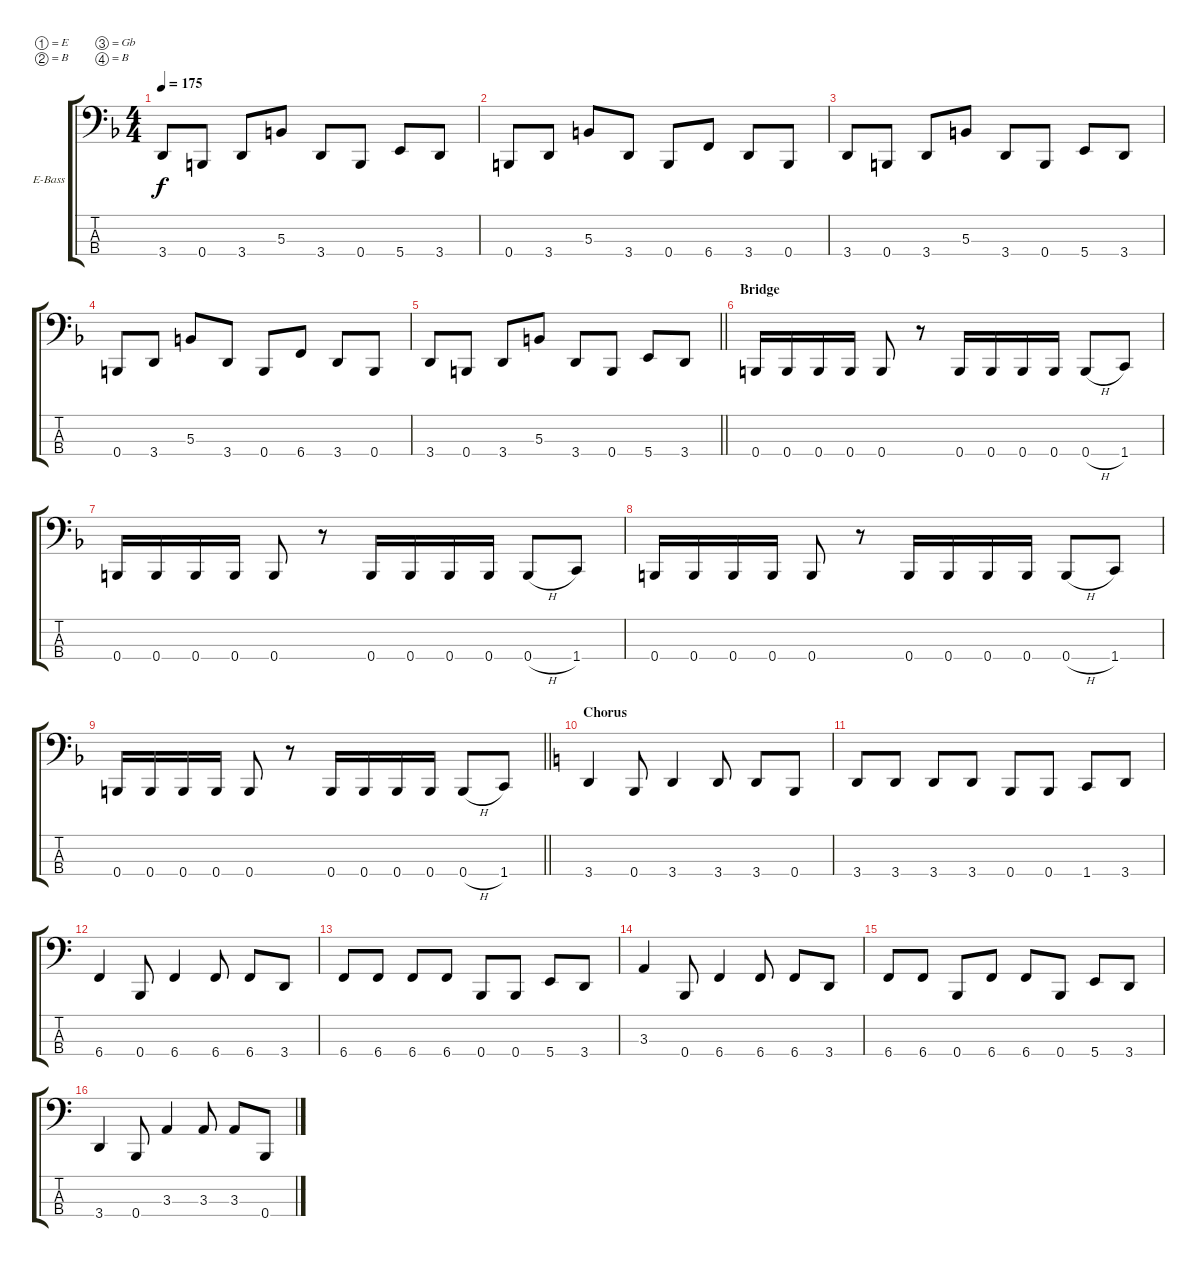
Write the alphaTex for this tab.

\bracketExtendMode groupsimilarinstruments
\firstSystemTrackNameOrientation horizontal
\otherSystemsTrackNameOrientation horizontal
\track ("Traccia 5" "E-Bass") {instrument electricbasspick}
\staff {score tabs}
\tuning (E2 B1 Gb1 B0)
\ts (4 4)
\tempo 175
\clef f4
\ks f
3.4.8{dy f} 0.4.8 3.4.8 5.3.8 3.4.8 0.4.8 5.4.8 3.4.8 |
0.4.8 3.4.8 5.3.8 3.4.8 0.4.8 6.4.8 3.4.8 0.4.8 |
3.4.8 0.4.8 3.4.8 5.3.8 3.4.8 0.4.8 5.4.8 3.4.8 |
0.4.8 3.4.8 5.3.8 3.4.8 0.4.8 6.4.8 3.4.8 0.4.8 |
\barLineRight lightlight
3.4.8 0.4.8 3.4.8 5.3.8 3.4.8 0.4.8 5.4.8 3.4.8 |
\section ("" "Bridge")
0.4.16 0.4.16 0.4.16 0.4.16 0.4.8 r.8 0.4.16 0.4.16 0.4.16 0.4.16 0.4{h}.8 1.4.8 |
0.4.16 0.4.16 0.4.16 0.4.16 0.4.8 r.8 0.4.16 0.4.16 0.4.16 0.4.16 0.4{h}.8 1.4.8 |
0.4.16 0.4.16 0.4.16 0.4.16 0.4.8 r.8 0.4.16 0.4.16 0.4.16 0.4.16 0.4{h}.8 1.4.8 |
\barLineRight lightlight
0.4.16 0.4.16 0.4.16 0.4.16 0.4.8 r.8 0.4.16 0.4.16 0.4.16 0.4.16 0.4{h}.8 1.4.8 |
\section ("" "Chorus")
\ks c
3.4.4 0.4.8 3.4.4 3.4.8 3.4.8 0.4.8 |
3.4.8 3.4.8 3.4.8 3.4.8 0.4.8 0.4.8 1.4.8 3.4.8 |
6.4.4 0.4.8 6.4.4 6.4.8 6.4.8 3.4.8 |
6.4.8 6.4.8 6.4.8 6.4.8 0.4.8 0.4.8 5.4.8 3.4.8 |
3.3.4 0.4.8 6.4.4 6.4.8 6.4.8 3.4.8 |
6.4.8 6.4.8 0.4.8 6.4.8 6.4.8 0.4.8 5.4.8 3.4.8 |
3.4.4 0.4.8 3.3.4 3.3.8 3.3.8 0.4.8
